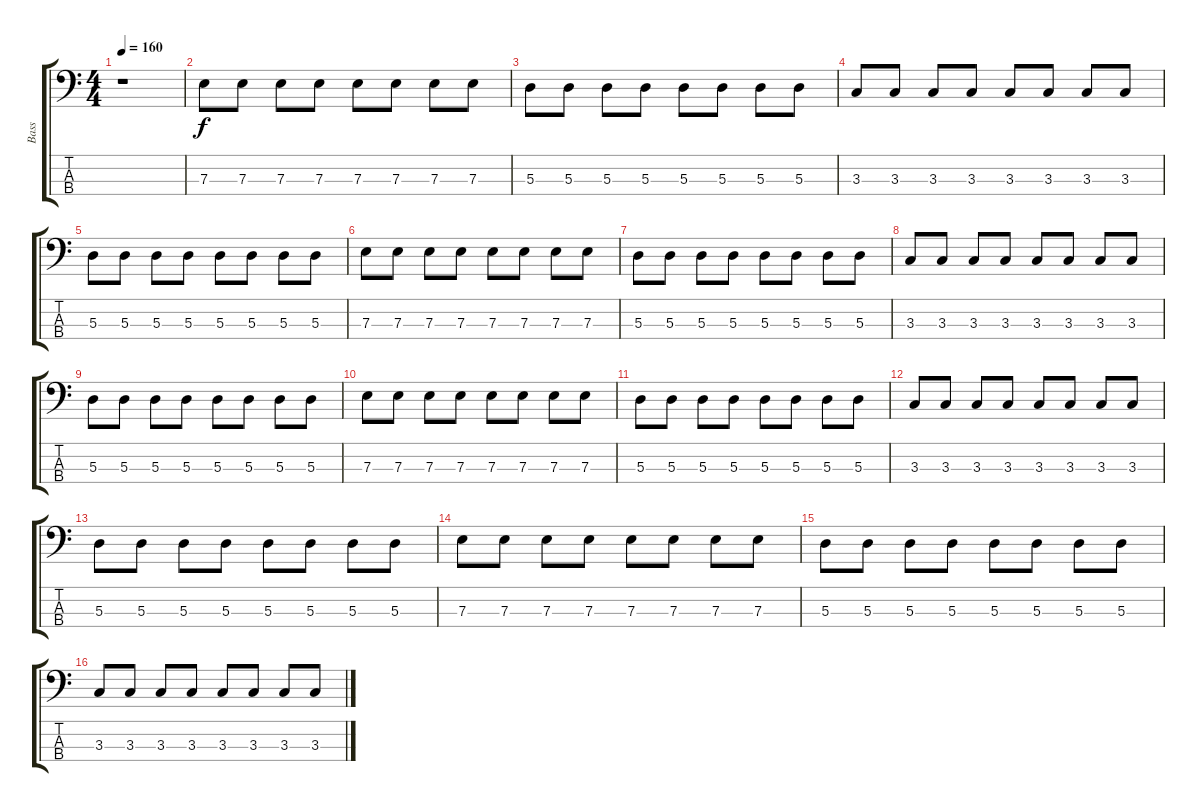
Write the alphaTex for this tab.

\track ("Bass" "Bass") {instrument slapbass2}
\staff {score tabs}
\tuning (G2 D2 A1 E1) {hide}
\ts (4 4)
\tempo 160
\clef f4
\ks c
r.1{dy f instrument slapbass2} |
7.3.8 7.3.8 7.3.8 7.3.8 7.3.8 7.3.8 7.3.8 7.3.8 |
5.3.8 5.3.8 5.3.8 5.3.8 5.3.8 5.3.8 5.3.8 5.3.8 |
3.3.8 3.3.8 3.3.8 3.3.8 3.3.8 3.3.8 3.3.8 3.3.8 |
5.3.8 5.3.8 5.3.8 5.3.8 5.3.8 5.3.8 5.3.8 5.3.8 |
7.3.8 7.3.8 7.3.8 7.3.8 7.3.8 7.3.8 7.3.8 7.3.8 |
5.3.8 5.3.8 5.3.8 5.3.8 5.3.8 5.3.8 5.3.8 5.3.8 |
3.3.8 3.3.8 3.3.8 3.3.8 3.3.8 3.3.8 3.3.8 3.3.8 |
5.3.8 5.3.8 5.3.8 5.3.8 5.3.8 5.3.8 5.3.8 5.3.8 |
7.3.8 7.3.8 7.3.8 7.3.8 7.3.8 7.3.8 7.3.8 7.3.8 |
5.3.8 5.3.8 5.3.8 5.3.8 5.3.8 5.3.8 5.3.8 5.3.8 |
3.3.8 3.3.8 3.3.8 3.3.8 3.3.8 3.3.8 3.3.8 3.3.8 |
5.3.8 5.3.8 5.3.8 5.3.8 5.3.8 5.3.8 5.3.8 5.3.8 |
7.3.8 7.3.8 7.3.8 7.3.8 7.3.8 7.3.8 7.3.8 7.3.8 |
5.3.8 5.3.8 5.3.8 5.3.8 5.3.8 5.3.8 5.3.8 5.3.8 |
3.3.8 3.3.8 3.3.8 3.3.8 3.3.8 3.3.8 3.3.8 3.3.8
